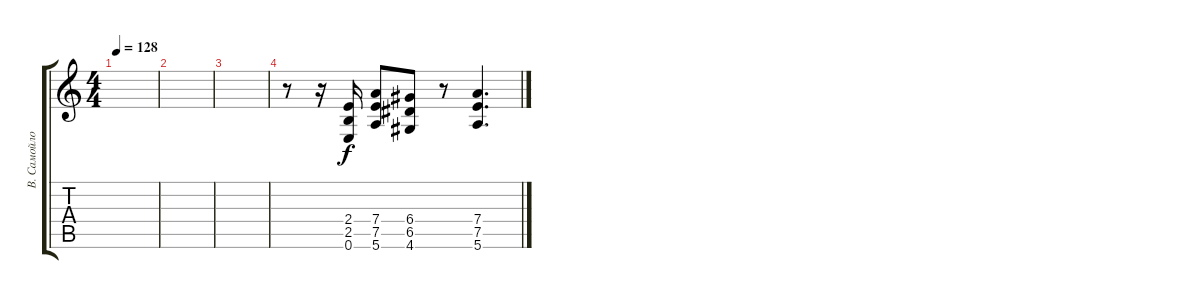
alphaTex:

\track ("В. Самойлов" "В. Самойло") {instrument distortionguitar}
\staff {score tabs}
\tuning (E4 B3 G3 D3 A2 E2) {hide}
\ts (4 4)
\tempo 128
\clef g2
\ks c
|
|
|
r.8 r.16 (2.4 2.5 0.6).16 (7.4 7.5 5.6).8 (6.4 6.5 4.6).8 r.8 (7.4 7.5 5.6).4{d}
